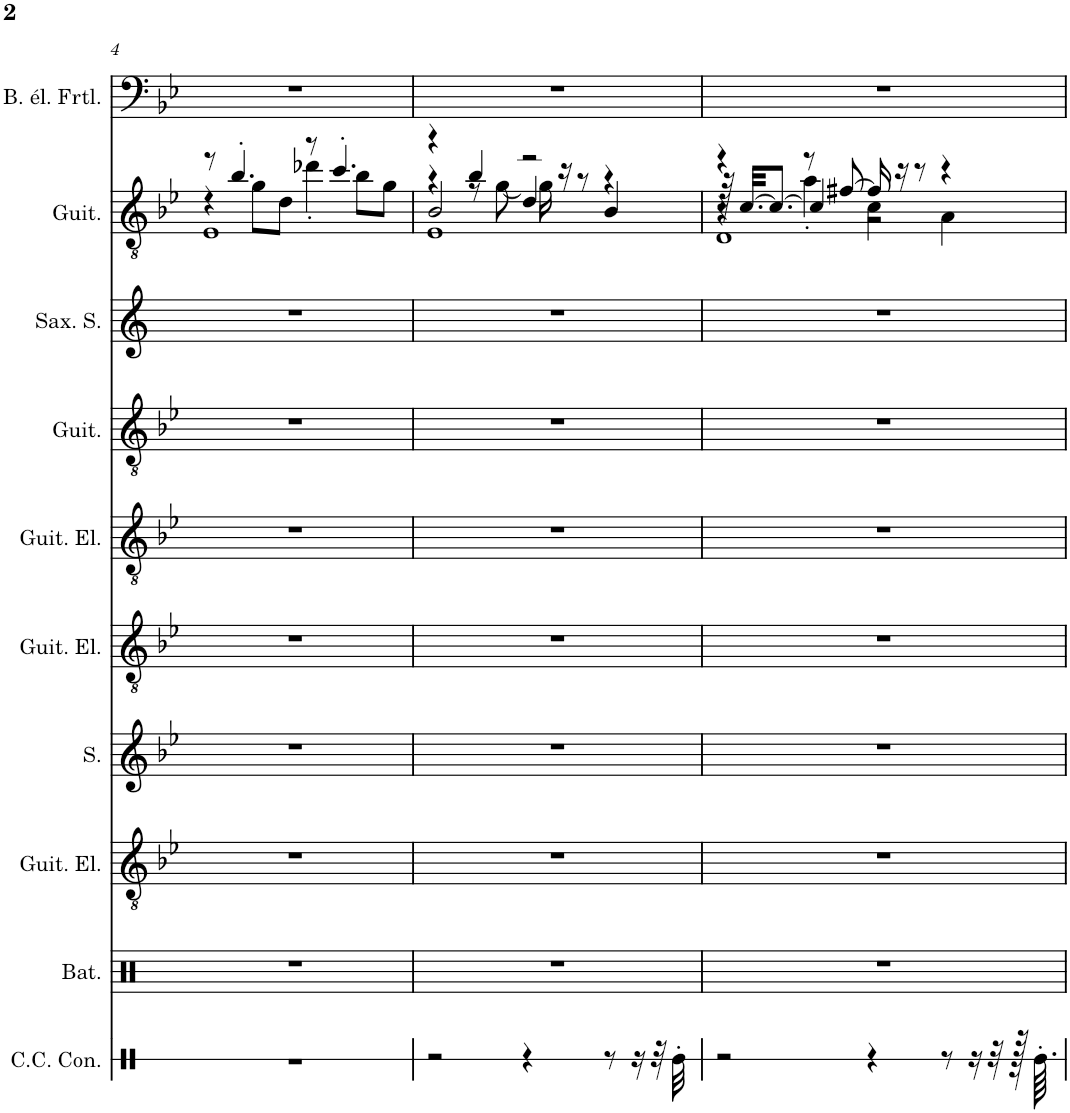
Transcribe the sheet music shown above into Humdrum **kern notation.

**kern	**kern	**kern	**kern	**kern	**kern	**kern	**kern	**kern	**kern
*part10	*part9	*part8	*part7	*part6	*part5	*part4	*part3	*part2	*part1
*staff10	*staff9	*staff8	*staff7	*staff6	*staff5	*staff4	*staff3	*staff2	*staff1
*I"Caisse claire de concert, Guitar Fret Noise	*I"Batterie, Drums	*I"Guitare électrique, Guitar Harmonics	*I"Soprano, Choir Aahs	*I"Guitare électrique, Distortion Guitar	*I"Guitare électrique, Overdriven Guitar	*I"Guitare acoustique, Electric Guitar (jazz)	*I"Saxophone Soprano	*I"Guitare classique, Acoustic Guitar (nylon)	*I"Basse électrique fretless, Fretless Bass
*I'C.C. Con.	*I'Bat.	*I'Guit. El.	*I'S.	*I'Guit. El.	*I'Guit. El.	*I'Guit.	*I'Sax. S.	*I'Guit.	*I'B. él. Frtl.
!!LO:PB:g=z
*clefX	*clefX	*clefGv2	*clefG2	*clefGv2	*clefGv2	*clefGv2	*clefG2	*clefGv2	*clefF4
*	*	*	*	*	*	*	*Trd1c2	*	*Trd7c12
*k[b-e-]	*k[]	*k[b-e-]	*k[b-e-]	*k[b-e-]	*k[b-e-]	*k[b-e-]	*k[]	*k[b-e-]	*k[b-e-]
*M4/4	*M4/4	*M4/4	*M4/4	*M4/4	*M4/4	*M4/4	*M4/4	*M4/4	*M4/4
=4	=4	=4	=4	=4	=4	=4	=4	=4	=4
*	*	*	*	*	*	*	*	*^	*
*	*	*	*	*	*	*	*	*	*^	*
1r	1r	1r	1r	1r	1r	1r	1r	8r	4r	1E-	1r
.	.	.	.	.	.	.	.	4.b-'/	.	.	.
.	.	.	.	.	.	.	.	.	8g\L	.	.
.	.	.	.	.	.	.	.	.	8d\J	.	.
.	.	.	.	.	.	.	.	8r	4dd-X'\	.	.
.	.	.	.	.	.	.	.	4.cc'/	.	.	.
.	.	.	.	.	.	.	.	.	8b-\L	.	.
.	.	.	.	.	.	.	.	.	8g\J	.	.
=5	=5	=5	=5	=5	=5	=5	=5	=5	=5	=5	=5
*	*	*	*	*	*	*	*	*	*	*^	*
2r	1r	1r	1r	1r	1r	1r	1r	4r	4r	2B-/	1E-	1r
.	.	.	.	.	.	.	.	4b-/	8r	.	.	.
.	.	.	.	.	.	.	.	.	[8g\	.	.	.
4r	.	.	.	.	.	.	.	2r	16g\]	4d/	.	.
.	.	.	.	.	.	.	.	.	16r	.	.	.
.	.	.	.	.	.	.	.	.	8r	.	.	.
8r	.	.	.	.	.	.	.	.	4r	4B-/	.	.
16r	.	.	.	.	.	.	.	.	.	.	.	.
32r	.	.	.	.	.	.	.	.	.	.	.	.
32Re'\	.	.	.	.	.	.	.	.	.	.	.	.
=6	=6	=6	=6	=6	=6	=6	=6	=6	=6	=6	=6	=6
2r	1r	1r	1r	1r	1r	1r	1r	4r	4r	64r	1D	1r
.	.	.	.	.	.	.	.	.	.	[32.c/KKL	.	.
.	.	.	.	.	.	.	.	.	.	8.c/J_	.	.
.	.	.	.	.	.	.	.	8r	4a'\	4c/]	.	.
.	.	.	.	.	.	.	.	[8f#X/	.	.	.	.
4r	.	.	.	.	.	.	.	16f#/]	4c\	2r	.	.
.	.	.	.	.	.	.	.	16r	.	.	.	.
.	.	.	.	.	.	.	.	8r	.	.	.	.
8r	.	.	.	.	.	.	.	4r	4A\	.	.	.
16r	.	.	.	.	.	.	.	.	.	.	.	.
32r	.	.	.	.	.	.	.	.	.	.	.	.
128r	.	.	.	.	.	.	.	.	.	.	.	.
64.Re'\	.	.	.	.	.	.	.	.	.	.	.	.
*	*	*	*	*	*	*	*	*v	*v	*v	*v	*
=	=	=	=	=	=	=	=	=	=
*-	*-	*-	*-	*-	*-	*-	*-	*-	*-
